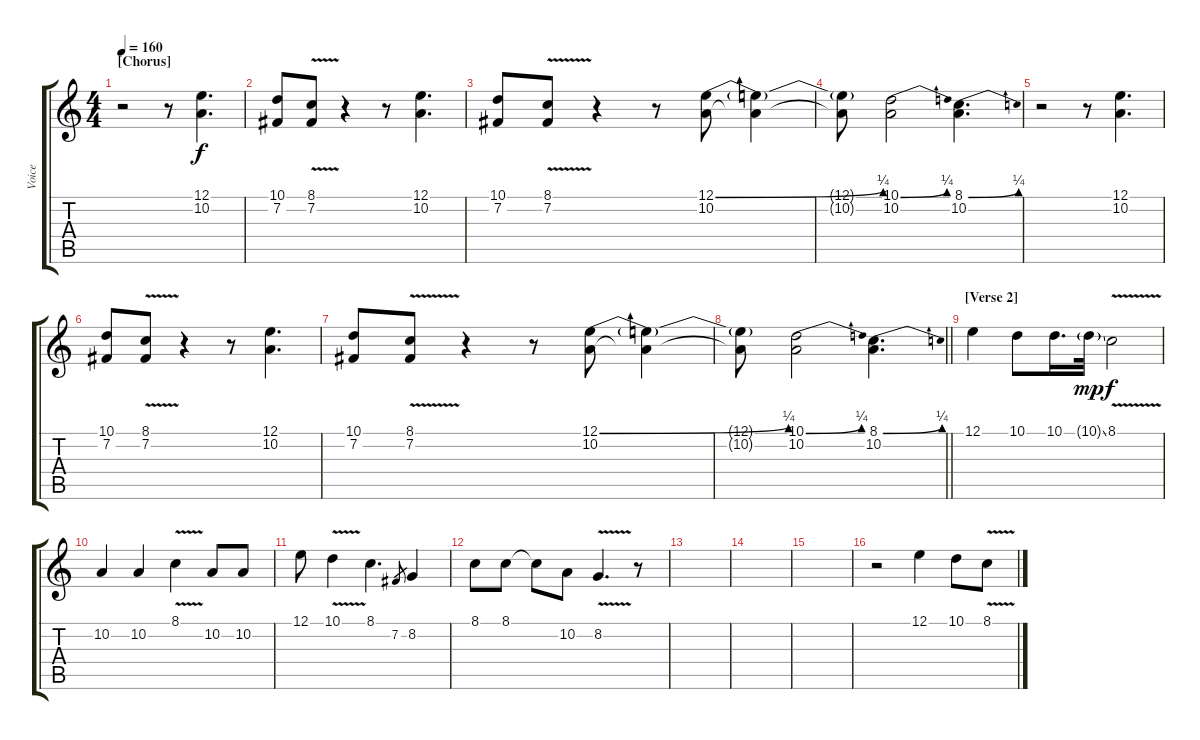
\track ("Voice" "Voice") {instrument clarinet}
\staff {score tabs}
\tuning (E4 B3 G3 D3 A2 E2) {hide}
\ts (4 4)
\section ("" "[Chorus]")
\tempo 160
\clef g2
\ks c
r.2{dy f} r.8 (12.1 10.2).4{d} |
(10.1 7.2).8 (8.1{v} 7.2{v}).8 r.4 r.8 (12.1 10.2).4{d} |
(10.1 7.2).8 (8.1{v} 7.2{v}).8 r.4 r.8 (12.1{be (bend 0 0 60 1)} 10.2).8 (12.1{t} 10.2{t}).4 |
(12.1{t} 10.2{t}).8 (10.1{be (bend 0 0 60 1)} 10.2).2 (8.1{be (bend 0 0 60 1)} 10.2).4{d} |
r.2 r.8 (12.1 10.2).4{d} |
(10.1 7.2).8 (8.1{v} 7.2{v}).8 r.4 r.8 (12.1 10.2).4{d} |
(10.1 7.2).8 (8.1{v} 7.2{v}).8 r.4 r.8 (12.1{be (bend 0 0 60 1)} 10.2).8 (12.1{t} 10.2{t}).4 |
\barLineRight lightlight
(12.1{t} 10.2{t}).8 (10.1{be (bend 0 0 60 1)} 10.2).2 (8.1{be (bend 0 0 60 1)} 10.2).4{d} |
\section ("" "[Verse 2]")
12.1.4 10.1.8 10.1.16{d} 10.1{ss g}.32{dy mp} 8.1{v}.2{dy f} |
10.2.4 10.2.4 8.1{v}.4 10.2.8 10.2.8 |
12.1.8 10.1{v}.4 8.1.4{d} 7.2.8{gr} 8.2.4 |
8.1.8 8.1.8 8.1{t}.8 10.2.8 8.2{v}.4{d} r.8 |
|
|
|
r.2 12.1.4 10.1.8 8.1{v}.8
